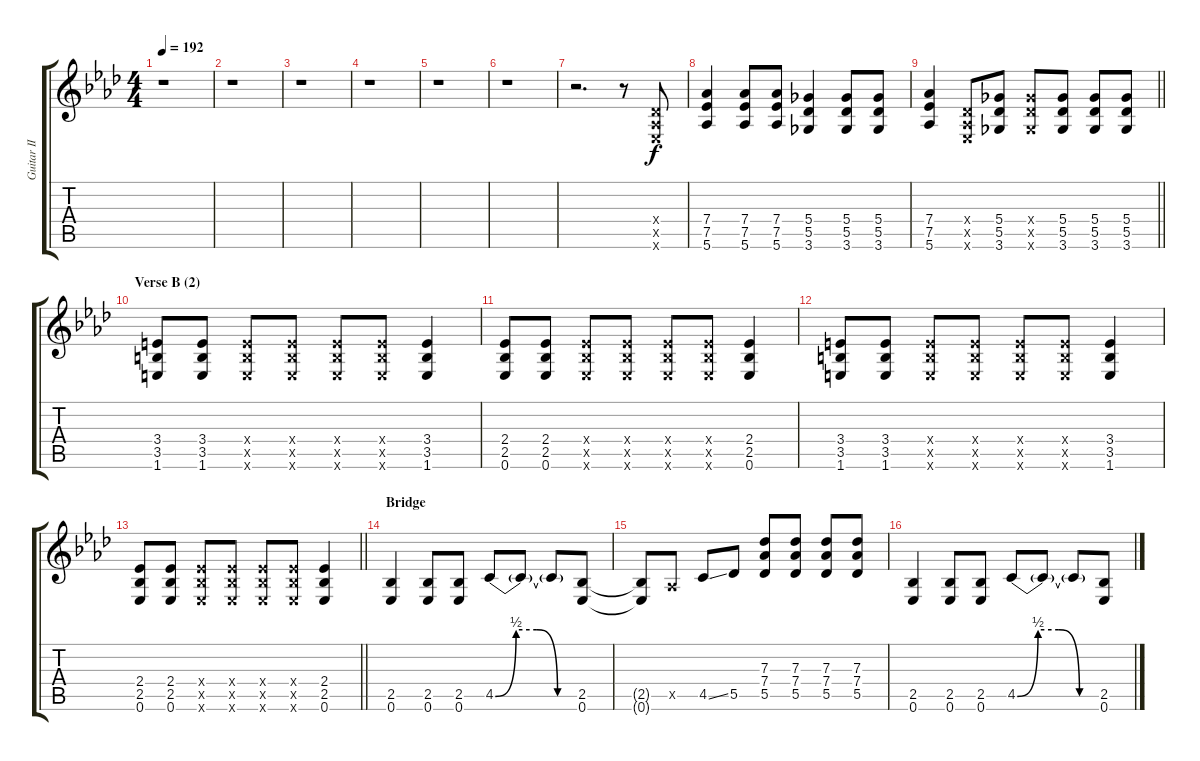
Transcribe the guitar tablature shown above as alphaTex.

\track ("Guitar II" "Guitar II") {instrument distortionguitar}
\staff {score tabs}
\tuning (Eb4 Bb3 Gb3 Db3 Ab2 Eb2) {hide}
\ts (4 4)
\tempo 192
\clef g2
\ks ab
r.1{dy f} |
r.1 |
r.1 |
r.1 |
r.1 |
r.1 |
r.2{d} r.8 (0.4{x} 0.5{x} 0.6{x}).8 |
(7.4 7.5 5.6).4 (7.4 7.5 5.6).8 (7.4 7.5 5.6).8 (5.4 5.5 3.6).4 (5.4 5.5 3.6).8 (5.4 5.5 3.6).8 |
\barLineRight lightlight
(7.4 7.5 5.6).4 (0.4{x} 0.5{x} 0.6{x}).8 (5.4 5.5 3.6).8 (5.4{x} 5.5{x} 3.6{x}).8 (5.4 5.5 3.6).8 (5.4 5.5 3.6).8 (5.4 5.5 3.6).8 |
\section ("" "Verse B (2)")
(3.4 3.5 1.6).8 (3.4 3.5 1.6).8 (3.4{x} 3.5{x} 1.6{x}).8 (3.4{x} 3.5{x} 1.6{x}).8 (3.4{x} 3.5{x} 1.6{x}).8 (3.4{x} 3.5{x} 1.6{x}).8 (3.4 3.5 1.6).4 |
(2.4 2.5 0.6).8 (2.4 2.5 0.6).8 (2.4{x} 2.5{x} 0.6{x}).8 (2.4{x} 2.5{x} 0.6{x}).8 (2.4{x} 2.5{x} 0.6{x}).8 (2.4{x} 2.5{x} 0.6{x}).8 (2.4 2.5 0.6).4 |
(3.4 3.5 1.6).8 (3.4 3.5 1.6).8 (3.4{x} 3.5{x} 1.6{x}).8 (3.4{x} 3.5{x} 1.6{x}).8 (3.4{x} 3.5{x} 1.6{x}).8 (3.4{x} 3.5{x} 1.6{x}).8 (3.4 3.5 1.6).4 |
\barLineRight lightlight
(2.4 2.5 0.6).8 (2.4 2.5 0.6).8 (2.4{x} 2.5{x} 0.6{x}).8 (2.4{x} 2.5{x} 0.6{x}).8 (2.4{x} 2.5{x} 0.6{x}).8 (2.4{x} 2.5{x} 0.6{x}).8 (2.4 2.5 0.6).4 |
\section ("" "Bridge")
(2.5 0.6).4 (2.5 0.6).8 (2.5 0.6).8 4.5{be (custom 0 0 15 2 30 2 45 0 60 0)}.8 4.5{t}.8 4.5{t}.8 (2.5 0.6).8 |
(2.5{t} 0.6{t}).8 0.5{x}.8 4.5{ss}.8 5.5.8 (7.3 7.4 5.5).8 (7.3 7.4 5.5).8 (7.3 7.4 5.5).8 (7.3 7.4 5.5).8 |
(2.5 0.6).4 (2.5 0.6).8 (2.5 0.6).8 4.5{be (custom 0 0 15 2 30 2 45 0 60 0)}.8 4.5{t}.8 4.5{t}.8 (2.5 0.6).8
